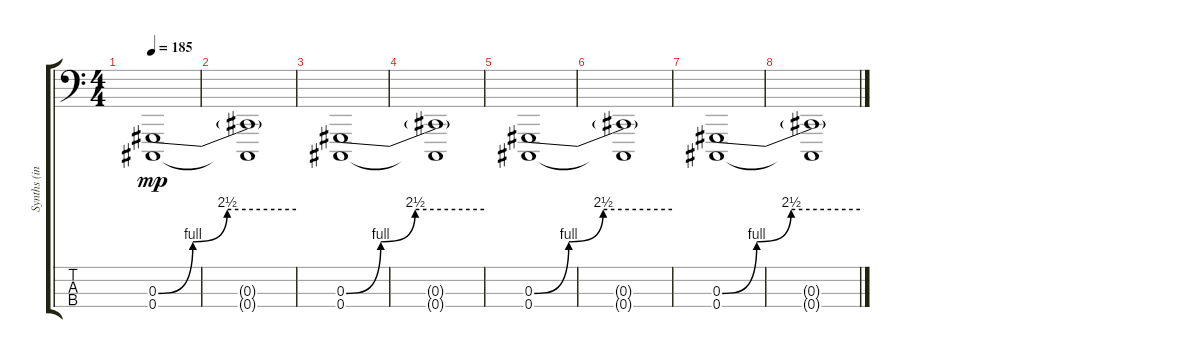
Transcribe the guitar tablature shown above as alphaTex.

\track ("Synths (intro)" "Synths (in") {instrument tremolostrings}
\staff {score tabs}
\tuning (Gb2 Db2 Ab1 Db1) {hide}
\ts (4 4)
\tempo 185
\clef f4
\ks c
(0.3{be (custom 0 0 15 4 30 10 60 10)} 0.4).1{dy mp} |
(0.3{t} 0.4{t}).1 |
(0.3{be (custom 0 0 15 4 30 10 60 10)} 0.4).1 |
(0.3{t} 0.4{t}).1 |
(0.3{be (custom 0 0 15 4 30 10 60 10)} 0.4).1 |
(0.3{t} 0.4{t}).1 |
(0.3{be (custom 0 0 15 4 30 10 60 10)} 0.4).1 |
(0.3{t} 0.4{t}).1
